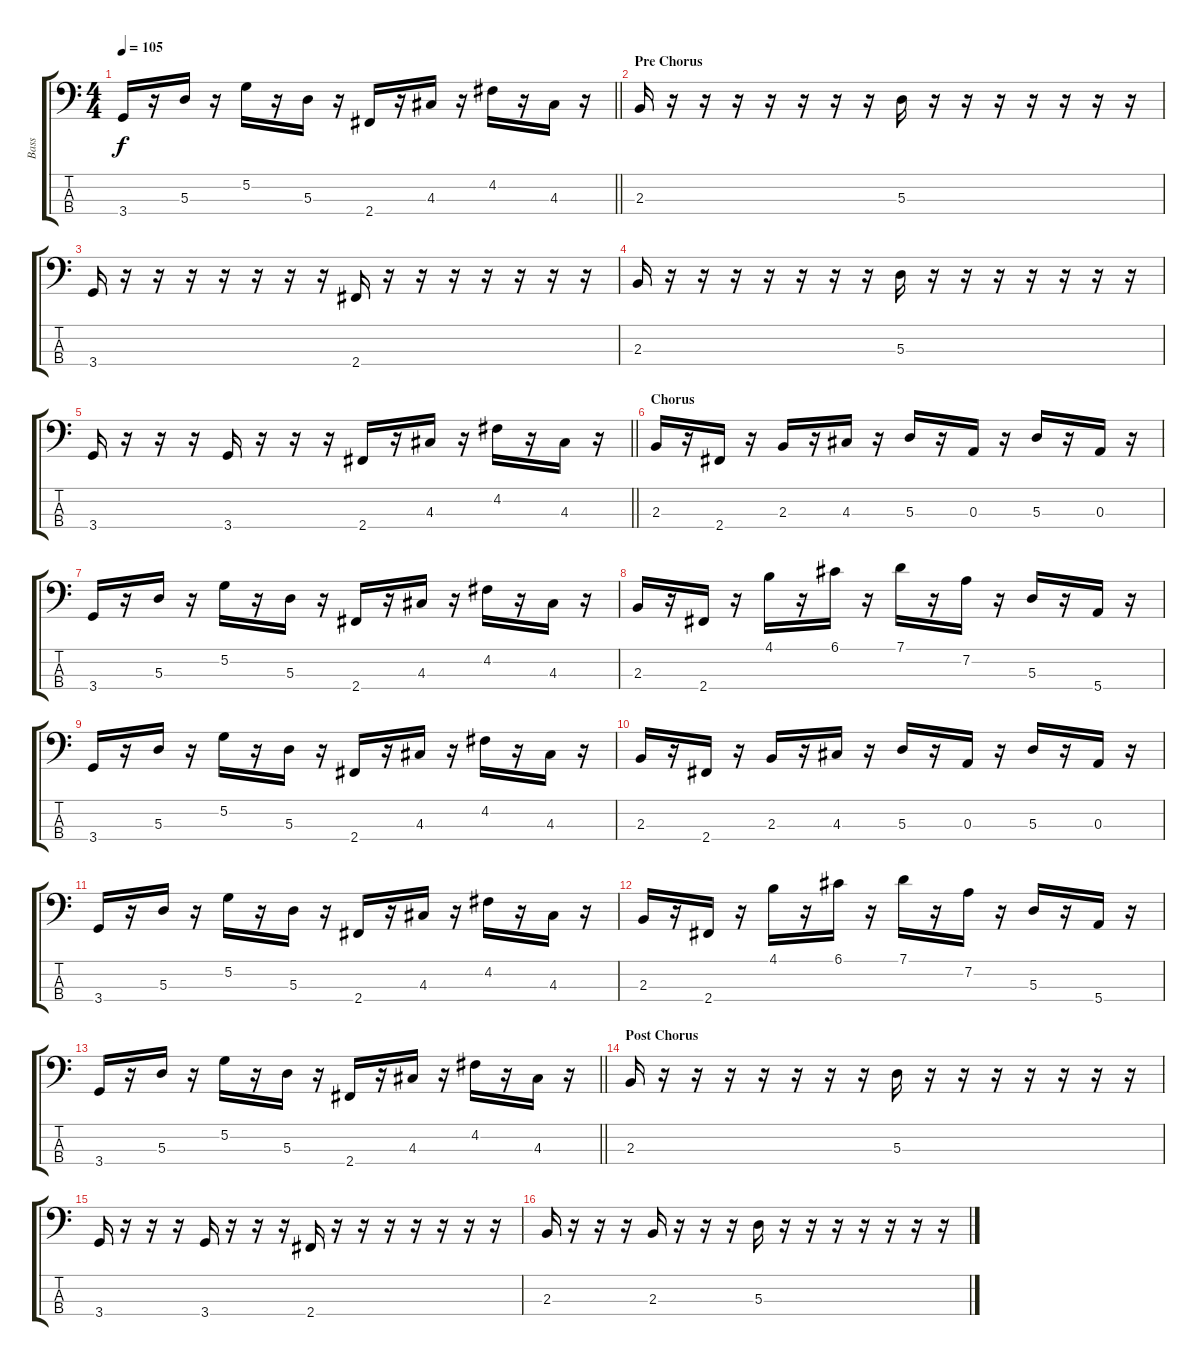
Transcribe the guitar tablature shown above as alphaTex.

\track ("Bass" "Bass") {instrument electricbassfinger}
\staff {score tabs}
\tuning (G2 D2 A1 E1) {hide}
\ts (4 4)
\tempo 105
\clef f4
\barLineRight lightlight
\ks c
3.4.16{dy f} r.16 5.3.16 r.16 5.2.16 r.16 5.3.16 r.16 2.4.16 r.16 4.3.16 r.16 4.2.16 r.16 4.3.16 r.16 |
\section ("" "Pre Chorus")
2.3.16 r.16 r.16 r.16 r.16 r.16 r.16 r.16 5.3.16 r.16 r.16 r.16 r.16 r.16 r.16 r.16 |
3.4.16 r.16 r.16 r.16 r.16 r.16 r.16 r.16 2.4.16 r.16 r.16 r.16 r.16 r.16 r.16 r.16 |
2.3.16 r.16 r.16 r.16 r.16 r.16 r.16 r.16 5.3.16 r.16 r.16 r.16 r.16 r.16 r.16 r.16 |
\barLineRight lightlight
3.4.16 r.16 r.16 r.16 3.4.16 r.16 r.16 r.16 2.4.16 r.16 4.3.16 r.16 4.2.16 r.16 4.3.16 r.16 |
\section ("" "Chorus")
2.3.16 r.16 2.4.16 r.16 2.3.16 r.16 4.3.16 r.16 5.3.16 r.16 0.3.16 r.16 5.3.16 r.16 0.3.16 r.16 |
3.4.16 r.16 5.3.16 r.16 5.2.16 r.16 5.3.16 r.16 2.4.16 r.16 4.3.16 r.16 4.2.16 r.16 4.3.16 r.16 |
2.3.16 r.16 2.4.16 r.16 4.1.16 r.16 6.1.16 r.16 7.1.16 r.16 7.2.16 r.16 5.3.16 r.16 5.4.16 r.16 |
3.4.16 r.16 5.3.16 r.16 5.2.16 r.16 5.3.16 r.16 2.4.16 r.16 4.3.16 r.16 4.2.16 r.16 4.3.16 r.16 |
2.3.16 r.16 2.4.16 r.16 2.3.16 r.16 4.3.16 r.16 5.3.16 r.16 0.3.16 r.16 5.3.16 r.16 0.3.16 r.16 |
3.4.16 r.16 5.3.16 r.16 5.2.16 r.16 5.3.16 r.16 2.4.16 r.16 4.3.16 r.16 4.2.16 r.16 4.3.16 r.16 |
2.3.16 r.16 2.4.16 r.16 4.1.16 r.16 6.1.16 r.16 7.1.16 r.16 7.2.16 r.16 5.3.16 r.16 5.4.16 r.16 |
\barLineRight lightlight
3.4.16 r.16 5.3.16 r.16 5.2.16 r.16 5.3.16 r.16 2.4.16 r.16 4.3.16 r.16 4.2.16 r.16 4.3.16 r.16 |
\section ("" "Post Chorus")
2.3.16 r.16 r.16 r.16 r.16 r.16 r.16 r.16 5.3.16 r.16 r.16 r.16 r.16 r.16 r.16 r.16 |
3.4.16 r.16 r.16 r.16 3.4.16 r.16 r.16 r.16 2.4.16 r.16 r.16 r.16 r.16 r.16 r.16 r.16 |
2.3.16 r.16 r.16 r.16 2.3.16 r.16 r.16 r.16 5.3.16 r.16 r.16 r.16 r.16 r.16 r.16 r.16
